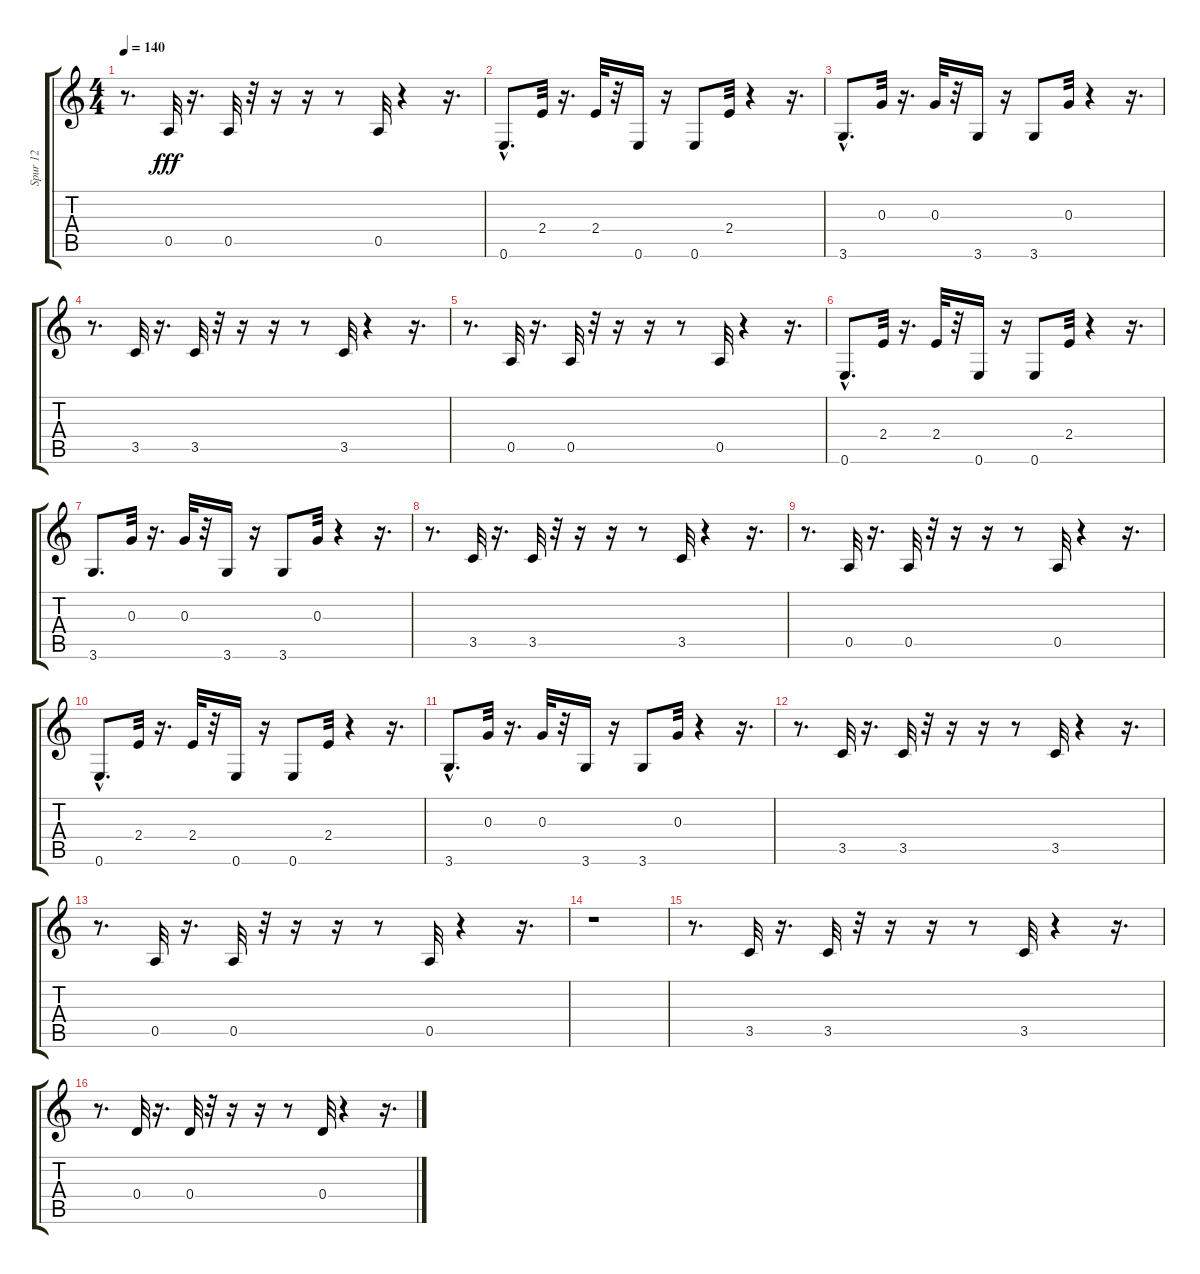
\track ("Spur 12" "Spur 12") {instrument synthbass1}
\staff {score tabs}
\tuning (E4 B3 G3 D3 A2 E2) {hide}
\ts (4 4)
\tempo 140
\clef g2
\ks c
r.8{d dy fff} 0.5.32 r.16{d} 0.5.32 r.32 r.16 r.16 r.8 0.5.32 r.4 r.16{d} |
0.6{hac}.8{d} 2.4.32 r.16{d} 2.4.32 r.32 0.6.16 r.16 0.6.8 2.4.32 r.4 r.16{d} |
3.6{hac}.8{d} 0.3.32 r.16{d} 0.3.32 r.32 3.6.16 r.16 3.6.8 0.3.32 r.4 r.16{d} |
r.8{d} 3.5.32 r.16{d} 3.5.32 r.32 r.16 r.16 r.8 3.5.32 r.4 r.16{d} |
r.8{d} 0.5.32 r.16{d} 0.5.32 r.32 r.16 r.16 r.8 0.5.32 r.4 r.16{d} |
0.6{hac}.8{d} 2.4.32 r.16{d} 2.4.32 r.32 0.6.16 r.16 0.6.8 2.4.32 r.4 r.16{d} |
3.6.8{d} 0.3.32 r.16{d} 0.3.32 r.32 3.6.16 r.16 3.6.8 0.3.32 r.4 r.16{d} |
r.8{d} 3.5.32 r.16{d} 3.5.32 r.32 r.16 r.16 r.8 3.5.32 r.4 r.16{d} |
r.8{d} 0.5.32 r.16{d} 0.5.32 r.32 r.16 r.16 r.8 0.5.32 r.4 r.16{d} |
0.6{hac}.8{d} 2.4.32 r.16{d} 2.4.32 r.32 0.6.16 r.16 0.6.8 2.4.32 r.4 r.16{d} |
3.6{hac}.8{d} 0.3.32 r.16{d} 0.3.32 r.32 3.6.16 r.16 3.6.8 0.3.32 r.4 r.16{d} |
r.8{d} 3.5.32 r.16{d} 3.5.32 r.32 r.16 r.16 r.8 3.5.32 r.4 r.16{d} |
r.8{d} 0.5.32 r.16{d} 0.5.32 r.32 r.16 r.16 r.8 0.5.32 r.4 r.16{d} |
r.1 |
r.8{d} 3.5.32 r.16{d} 3.5.32 r.32 r.16 r.16 r.8 3.5.32 r.4 r.16{d} |
r.8{d} 0.4.32 r.16{d} 0.4.32 r.32 r.16 r.16 r.8 0.4.32 r.4 r.16{d}
